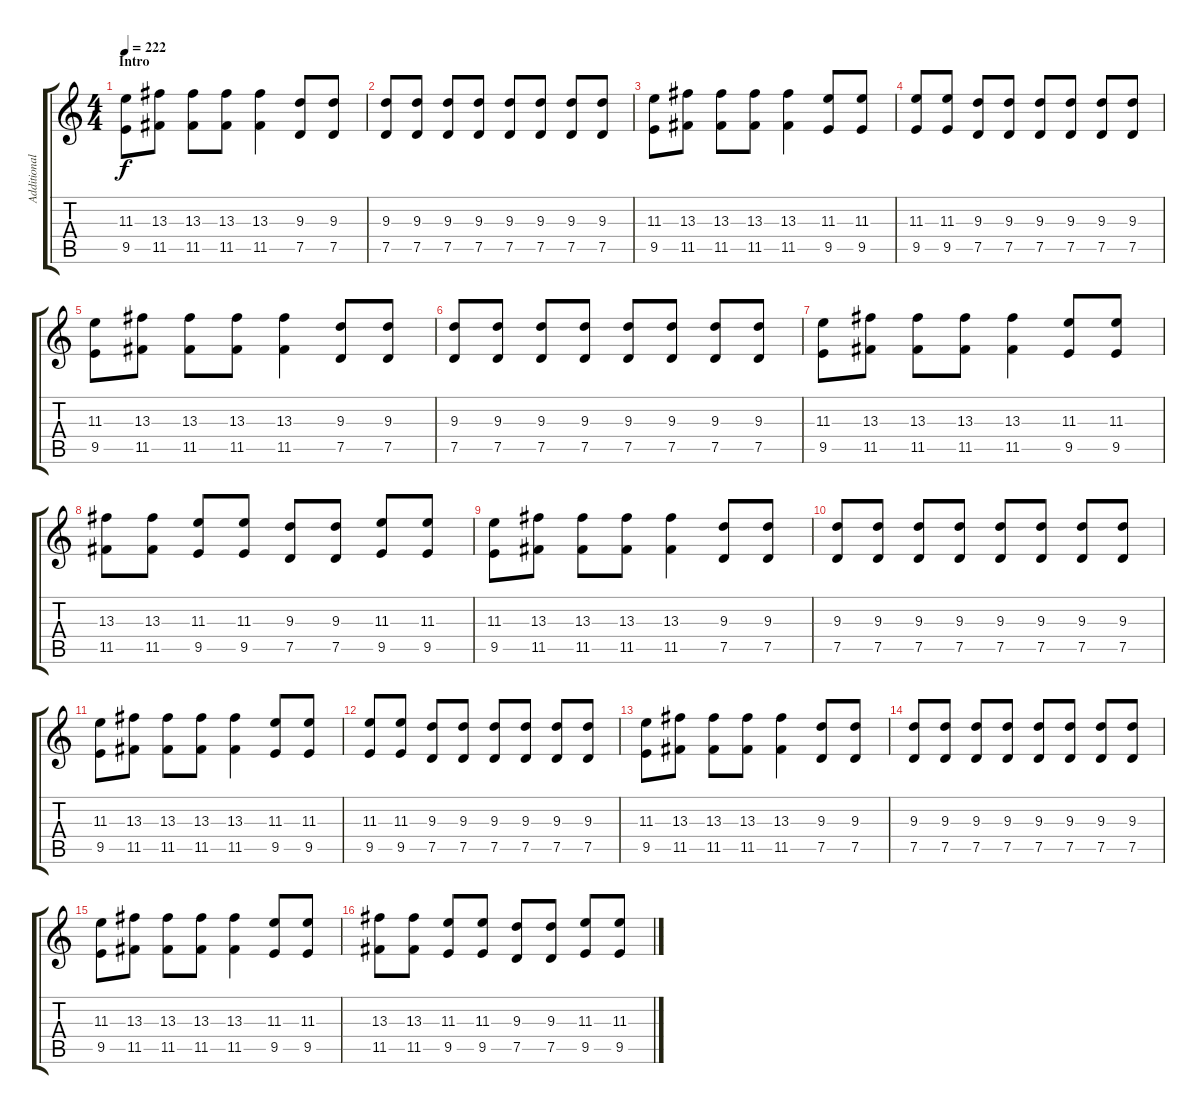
\track ("Additional Gtr Drop C" "Additional") {instrument distortionguitar}
\staff {score tabs}
\tuning (D4 A3 F3 C3 G2 C2) {hide}
\ts (4 4)
\section ("" "Intro")
\tempo 222
\clef g2
\ks c
(11.3 9.5).8{dy f} (13.3 11.5).8 (13.3 11.5).8 (13.3 11.5).8 (13.3 11.5).4 (9.3 7.5).8 (9.3 7.5).8 |
(9.3 7.5).8 (9.3 7.5).8 (9.3 7.5).8 (9.3 7.5).8 (9.3 7.5).8 (9.3 7.5).8 (9.3 7.5).8 (9.3 7.5).8 |
(11.3 9.5).8 (13.3 11.5).8 (13.3 11.5).8 (13.3 11.5).8 (13.3 11.5).4 (11.3 9.5).8 (11.3 9.5).8 |
(11.3 9.5).8 (11.3 9.5).8 (9.3 7.5).8 (9.3 7.5).8 (9.3 7.5).8 (9.3 7.5).8 (9.3 7.5).8 (9.3 7.5).8 |
(11.3 9.5).8 (13.3 11.5).8 (13.3 11.5).8 (13.3 11.5).8 (13.3 11.5).4 (9.3 7.5).8 (9.3 7.5).8 |
(9.3 7.5).8 (9.3 7.5).8 (9.3 7.5).8 (9.3 7.5).8 (9.3 7.5).8 (9.3 7.5).8 (9.3 7.5).8 (9.3 7.5).8 |
(11.3 9.5).8 (13.3 11.5).8 (13.3 11.5).8 (13.3 11.5).8 (13.3 11.5).4 (11.3 9.5).8 (11.3 9.5).8 |
(13.3 11.5).8 (13.3 11.5).8 (11.3 9.5).8 (11.3 9.5).8 (9.3 7.5).8 (9.3 7.5).8 (11.3 9.5).8 (11.3 9.5).8 |
(11.3 9.5).8 (13.3 11.5).8 (13.3 11.5).8 (13.3 11.5).8 (13.3 11.5).4 (9.3 7.5).8 (9.3 7.5).8 |
(9.3 7.5).8 (9.3 7.5).8 (9.3 7.5).8 (9.3 7.5).8 (9.3 7.5).8 (9.3 7.5).8 (9.3 7.5).8 (9.3 7.5).8 |
(11.3 9.5).8 (13.3 11.5).8 (13.3 11.5).8 (13.3 11.5).8 (13.3 11.5).4 (11.3 9.5).8 (11.3 9.5).8 |
(11.3 9.5).8 (11.3 9.5).8 (9.3 7.5).8 (9.3 7.5).8 (9.3 7.5).8 (9.3 7.5).8 (9.3 7.5).8 (9.3 7.5).8 |
(11.3 9.5).8 (13.3 11.5).8 (13.3 11.5).8 (13.3 11.5).8 (13.3 11.5).4 (9.3 7.5).8 (9.3 7.5).8 |
(9.3 7.5).8 (9.3 7.5).8 (9.3 7.5).8 (9.3 7.5).8 (9.3 7.5).8 (9.3 7.5).8 (9.3 7.5).8 (9.3 7.5).8 |
(11.3 9.5).8 (13.3 11.5).8 (13.3 11.5).8 (13.3 11.5).8 (13.3 11.5).4 (11.3 9.5).8 (11.3 9.5).8 |
(13.3 11.5).8 (13.3 11.5).8 (11.3 9.5).8 (11.3 9.5).8 (9.3 7.5).8 (9.3 7.5).8 (11.3 9.5).8 (11.3 9.5).8
